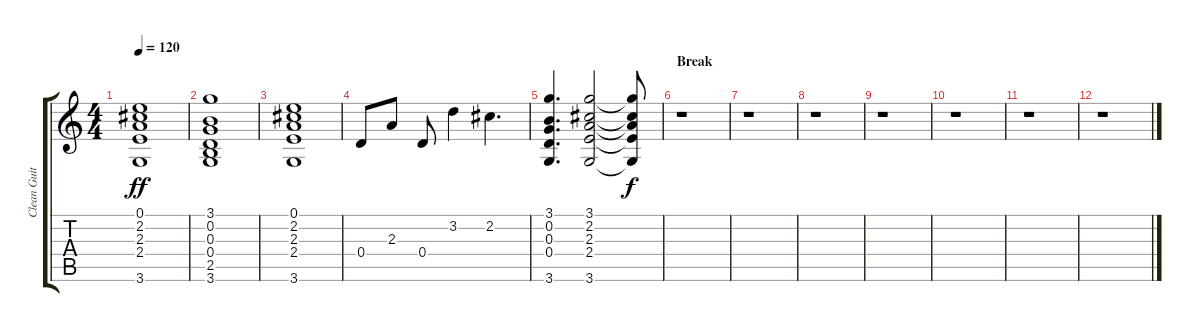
\track ("Clean Guitar 1" "Clean Guit") {instrument electricguitarclean}
\staff {score tabs}
\tuning (E4 B3 G3 D3 A2 E2) {hide}
\ts (4 4)
\tempo 120
\clef g2
\ks c
(0.1 2.2 2.3 2.4 3.6).1{dy ff} |
(3.1 0.2 0.3 0.4 2.5 3.6).1 |
(0.1 2.2 2.3 2.4 3.6).1 |
0.4.8 2.3.8 0.4.8 3.2.4 2.2.4{d} |
(3.1 0.2 0.3 0.4 3.6).4{d} (3.1 2.2 2.3 2.4 3.6).2 (3.1{t} 2.2{t} 2.3{t} 2.4{t} 3.6{t}).8{dy f} |
\section ("" "Break")
r.1 |
r.1 |
r.1 |
r.1 |
r.1 |
r.1 |
r.1
